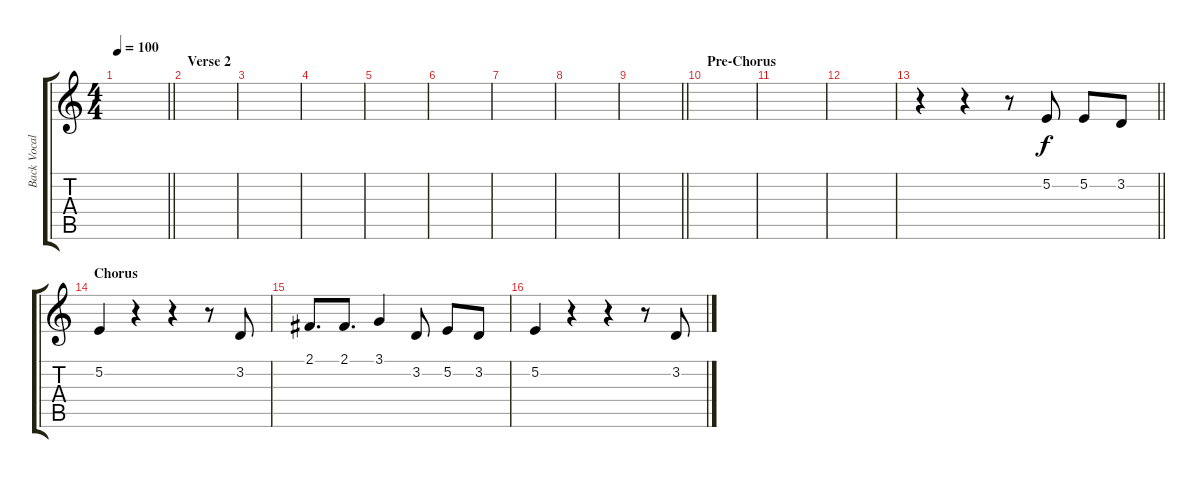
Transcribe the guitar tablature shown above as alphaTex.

\track ("Back Vocals" "Back Vocal") {instrument tenorsax}
\staff {score tabs}
\tuning (E4 B3 G3 D3 A2 E2) {hide}
\ts (4 4)
\tempo 100
\clef g2
\barLineRight lightlight
\ks c
|
\section ("" "Verse 2")
|
|
|
|
|
|
|
\barLineRight lightlight
|
\section ("" "Pre-Chorus")
|
|
|
\barLineRight lightlight
r.4 r.4 r.8 5.2.8 5.2.8 3.2.8 |
\section ("" "Chorus")
5.2.4 r.4 r.4 r.8 3.2.8 |
2.1.8{d} 2.1.8{d} 3.1.4 3.2.8 5.2.8 3.2.8 |
5.2.4 r.4 r.4 r.8 3.2.8
